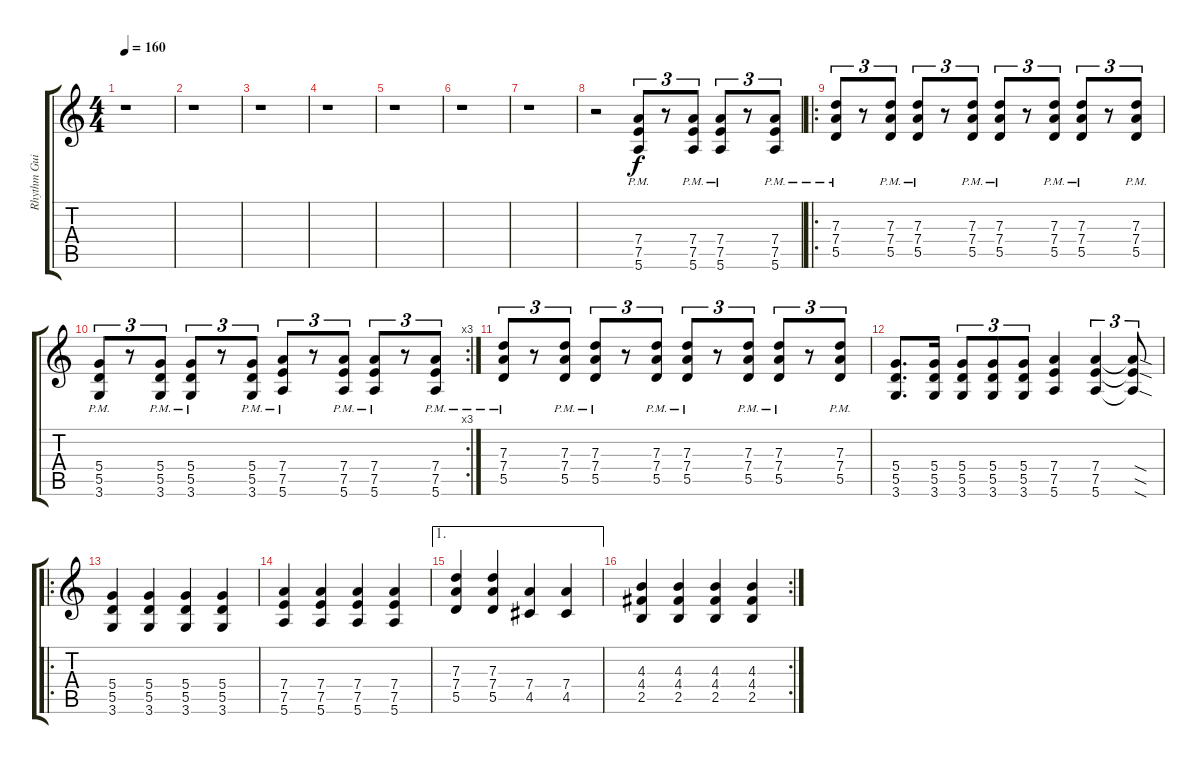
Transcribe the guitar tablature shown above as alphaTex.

\track ("Rhythm Guitar" "Rhythm Gui") {instrument overdrivenguitar}
\staff {score tabs}
\tuning (E4 B3 G3 D3 A2 E2) {hide}
\ts (4 4)
\tempo 160
\clef g2
\ks c
r.1{dy f} |
r.1 |
r.1 |
r.1 |
r.1 |
r.1 |
r.1 |
r.2 (7.4{pm} 7.5{pm} 5.6{pm}).8{tu (3 2)} r.8{tu (3 2)} (7.4{pm} 7.5{pm} 5.6{pm}).8{tu (3 2)} (7.4{pm} 7.5{pm} 5.6{pm}).8{tu (3 2)} r.8{tu (3 2)} (7.4{pm} 7.5{pm} 5.6{pm}).8{tu (3 2)} |
\ro
(7.3{pm} 7.4{pm} 5.5{pm}).8{tu (3 2)} r.8{tu (3 2)} (7.3{pm} 7.4{pm} 5.5{pm}).8{tu (3 2)} (7.3{pm} 7.4{pm} 5.5{pm}).8{tu (3 2)} r.8{tu (3 2)} (7.3{pm} 7.4{pm} 5.5{pm}).8{tu (3 2)} (7.3{pm} 7.4{pm} 5.5{pm}).8{tu (3 2)} r.8{tu (3 2)} (7.3{pm} 7.4{pm} 5.5{pm}).8{tu (3 2)} (7.3{pm} 7.4{pm} 5.5{pm}).8{tu (3 2)} r.8{tu (3 2)} (7.3{pm} 7.4{pm} 5.5{pm}).8{tu (3 2)} |
\rc 3
(5.4{pm} 5.5{pm} 3.6{pm}).8{tu (3 2)} r.8{tu (3 2)} (5.4{pm} 5.5{pm} 3.6{pm}).8{tu (3 2)} (5.4{pm} 5.5{pm} 3.6{pm}).8{tu (3 2)} r.8{tu (3 2)} (5.4{pm} 5.5{pm} 3.6{pm}).8{tu (3 2)} (7.4{pm} 7.5{pm} 5.6{pm}).8{tu (3 2)} r.8{tu (3 2)} (7.4{pm} 7.5{pm} 5.6{pm}).8{tu (3 2)} (7.4{pm} 7.5{pm} 5.6{pm}).8{tu (3 2)} r.8{tu (3 2)} (7.4{pm} 7.5{pm} 5.6{pm}).8{tu (3 2)} |
(7.3{pm} 7.4{pm} 5.5{pm}).8{tu (3 2)} r.8{tu (3 2)} (7.3{pm} 7.4{pm} 5.5{pm}).8{tu (3 2)} (7.3{pm} 7.4{pm} 5.5{pm}).8{tu (3 2)} r.8{tu (3 2)} (7.3{pm} 7.4{pm} 5.5{pm}).8{tu (3 2)} (7.3{pm} 7.4{pm} 5.5{pm}).8{tu (3 2)} r.8{tu (3 2)} (7.3{pm} 7.4{pm} 5.5{pm}).8{tu (3 2)} (7.3{pm} 7.4{pm} 5.5{pm}).8{tu (3 2)} r.8{tu (3 2)} (7.3{pm} 7.4{pm} 5.5{pm}).8{tu (3 2)} |
(5.4 5.5 3.6).8{d} (5.4 5.5 3.6).16 (5.4 5.5 3.6).8{tu (3 2)} (5.4 5.5 3.6).8{tu (3 2)} (5.4 5.5 3.6).8{tu (3 2)} (7.4 7.5 5.6).4 (7.4 7.5 5.6).4{tu (3 2)} (7.4{sod t} 7.5{sod t} 5.6{sod t}).8{tu (3 2)} |
\ro
(5.4 5.5 3.6).4 (5.4 5.5 3.6).4 (5.4 5.5 3.6).4 (5.4 5.5 3.6).4 |
(7.4 7.5 5.6).4 (7.4 7.5 5.6).4 (7.4 7.5 5.6).4 (7.4 7.5 5.6).4 |
\ae 1
(7.3 7.4 5.5).4 (7.3 7.4 5.5).4 (7.4 4.5).4 (7.4 4.5).4 |
\rc 2
(4.3 4.4 2.5).4 (4.3 4.4 2.5).4 (4.3 4.4 2.5).4 (4.3 4.4 2.5).4
